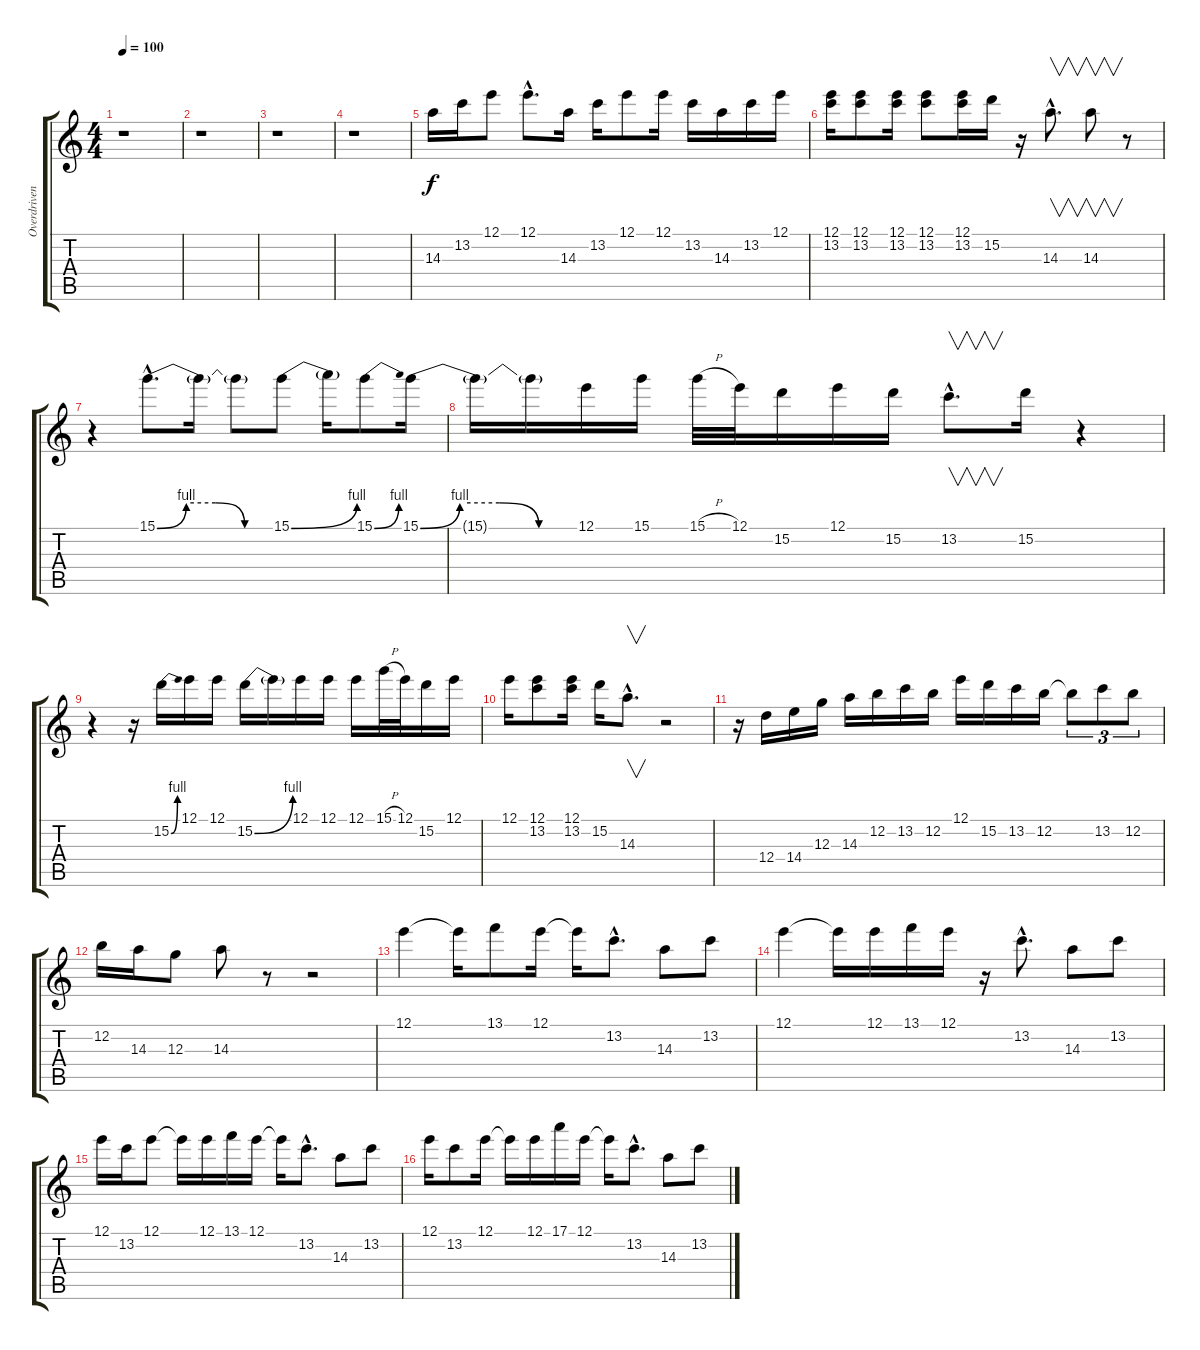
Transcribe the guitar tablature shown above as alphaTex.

\track ("Overdriven Santana" "Overdriven") {instrument overdrivenguitar}
\staff {score tabs}
\tuning (E4 B3 G3 D3 A2 E2) {hide}
\ts (4 4)
\tempo 100
\clef g2
\ks c
r.1{dy f} |
r.1 |
r.1 |
r.1 |
14.3.16 13.2.16 12.1.8 12.1{hac}.8{d} 14.3.16 13.2.16 12.1.8 12.1.16 13.2.16 14.3.16 13.2.16 12.1.16 |
(12.1 13.2).16 (12.1 13.2).8 (12.1 13.2).16 (12.1 13.2).8 (12.1 13.2).16 15.2.16 r.16 14.3{hac}.8{v d} 14.3.8{v} r.8 |
r.4 15.1{be (custom 0 0 15 4 30 4 45 0 60 0) hac}.8{d} 15.1{t}.16 15.1{t}.8 15.1{be (bend 0 0 60 4)}.8 15.1{t}.16 15.1{be (bend 0 0 60 4)}.8 15.1{be (custom 0 0 15 4 30 4 45 0 60 0)}.16 |
15.1{t}.16 15.1{t}.16 12.1.16 15.1.16 15.1{h}.32 12.1.32 15.2.16 12.1.16 15.2.16 13.2{hac}.8{v d} 15.2.16 r.4 |
r.4 r.16 15.2{be (bend 0 0 60 4)}.16 12.1.16 12.1.16 15.2{be (bend 0 0 60 4)}.16 15.2{t}.16 12.1.16 12.1.16 12.1.16 15.1{h}.32 12.1.32 15.2.16 12.1.16 |
12.1.16 (12.1 13.2).8 (12.1 13.2).16 15.2.16 14.3{hac}.8{v d} r.2 |
r.16 12.4.16 14.4.16 12.3.16 14.3.16 12.2.16 13.2.16 12.2.16 12.1.16 15.2.16 13.2.16 12.2.16 12.2{t}.8{tu (3 2)} 13.2.8{tu (3 2)} 12.2.8{tu (3 2)} |
12.2.16 14.3.16 12.3.8 14.3.8 r.8 r.2 |
12.1.4 12.1{t}.16 13.1.8 12.1.16 12.1{t}.16 13.2{hac}.8{d} 14.3.8 13.2.8 |
12.1.4 12.1{t}.16 12.1.16 13.1.16 12.1.16 r.16 13.2{hac}.8{d} 14.3.8 13.2.8 |
12.1.16 13.2.16 12.1.8 12.1{t}.16 12.1.16 13.1.16 12.1.16 12.1{t}.16 13.2{hac}.8{d} 14.3.8 13.2.8 |
12.1.16 13.2.8 12.1.16 12.1{t}.16 12.1.16 17.1.16 12.1.16 12.1{t}.16 13.2{hac}.8{d} 14.3.8 13.2.8
